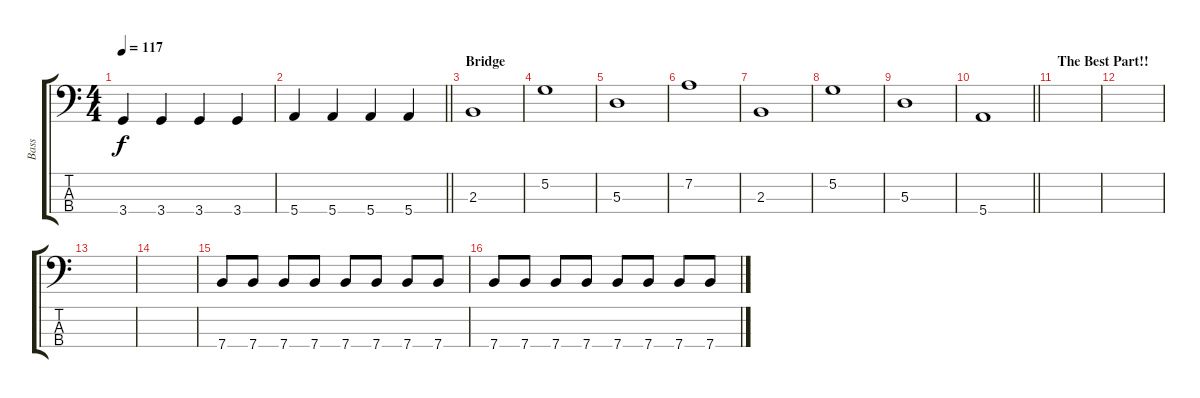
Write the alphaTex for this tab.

\track ("Bass" "Bass") {instrument electricbassfinger}
\staff {score tabs}
\tuning (G2 D2 A1 E1) {hide}
\ts (4 4)
\tempo 117
\clef f4
\ks c
3.4.4{dy f} 3.4.4 3.4.4 3.4.4 |
\barLineRight lightlight
5.4.4 5.4.4 5.4.4 5.4.4 |
\section ("" "Bridge")
2.3.1 |
5.2.1 |
5.3.1 |
7.2.1 |
2.3.1 |
5.2.1 |
5.3.1 |
\barLineRight lightlight
5.4.1 |
\section ("" "The Best Part!!")
|
|
|
|
7.4.8 7.4.8 7.4.8 7.4.8 7.4.8 7.4.8 7.4.8 7.4.8 |
7.4.8 7.4.8 7.4.8 7.4.8 7.4.8 7.4.8 7.4.8 7.4.8
